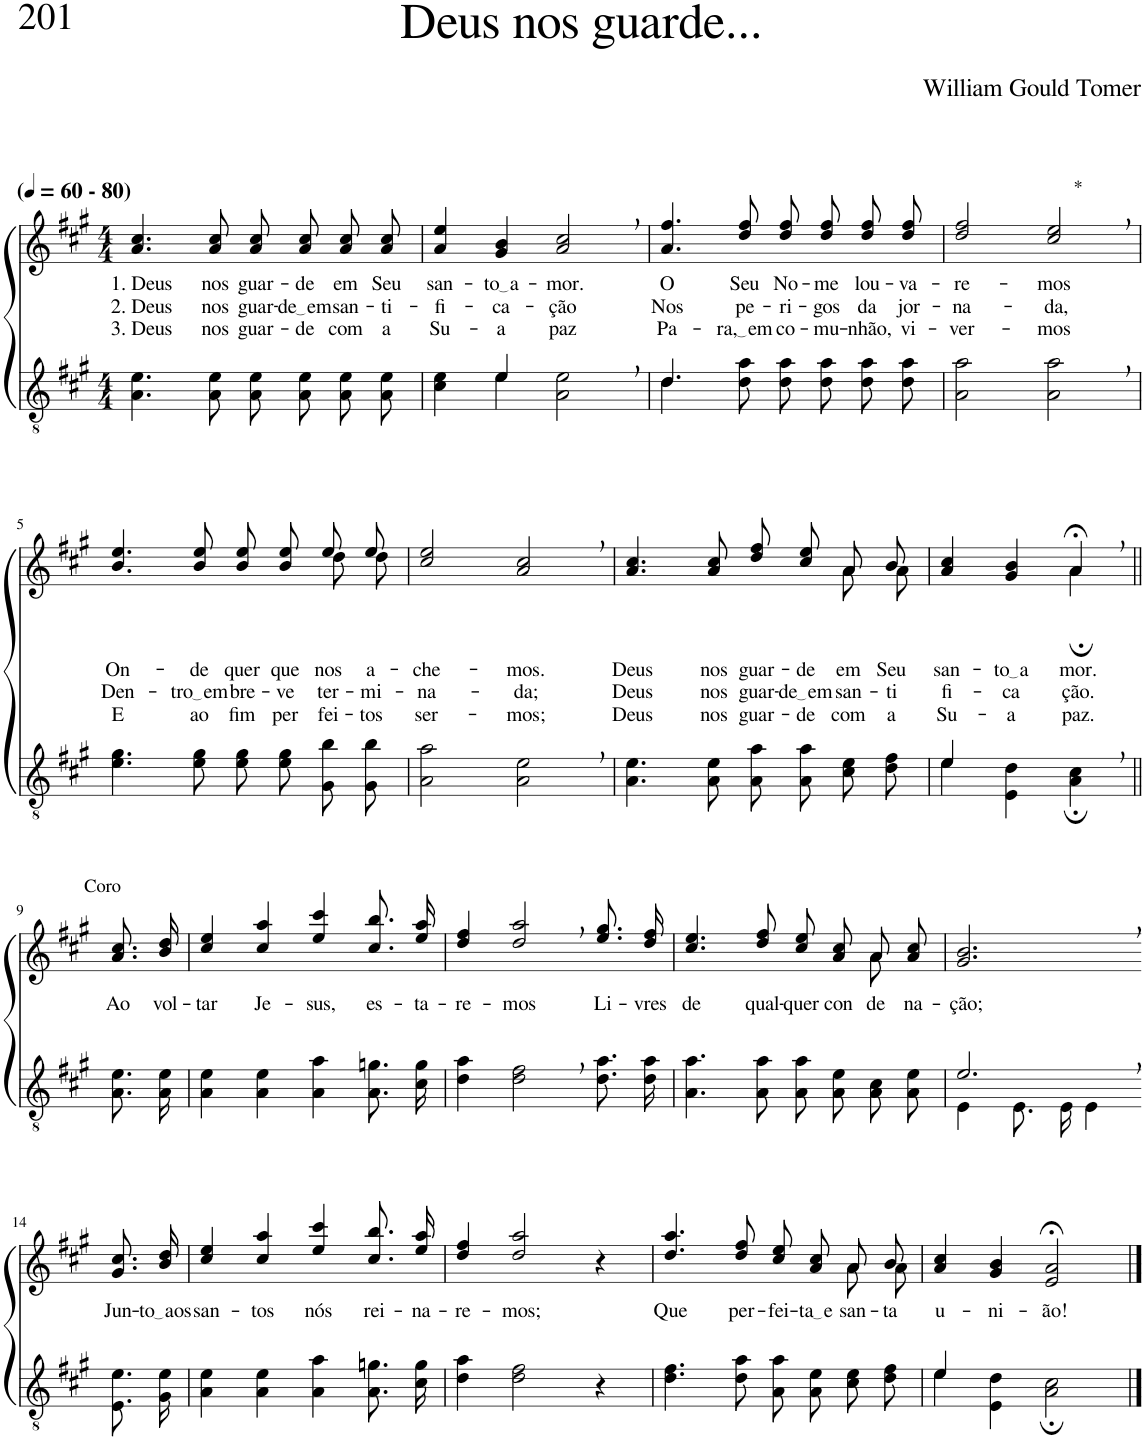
**kern	**kern	**text	**text	**text
*part2	*part1	*part1	*part1	*part1
*staff2	*staff1	*staff1	*staff1	*staff1
*I"Parte III e IV	*I"Parte I e II	*	*	*
*clefGv2	*clefG2	*	*	*
*Trd5c9	*Trd5c9	*	*	*
*k[f#c#g#]	*k[f#c#g#]	*	*	*
*M4/4	*M4/4	*	*	*
*MM60	*MM60	*	*	*
=1	=1	=1	=1	=1
!	!LO:TX:a:B:t=(	!	!	!
!	!LO:TX:a:B:t=- 80)	!	!	!
!	!	!LO:LY:b	!LO:LY:b	!LO:LY:b
4.A\ 4.e\	4.a/ 4.cc#/	1. Deus	2. Deus	3. Deus
!	!	!LO:LY:b	!LO:LY:b	!LO:LY:b
8A\ 8e\	8a/ 8cc#/	nos	nos	nos
!	!	!LO:LY:b	!LO:LY:b	!LO:LY:b
8A\ 8e\L	8a\ 8cc#\L	guar-	guar-	guar-
!	!	!LO:LY:b	!LO:LY:b	!LO:LY:b
8A\ 8e\J	8a\ 8cc#\J	-de	de em	-de
!	!	!LO:LY:b	!LO:LY:b	!LO:LY:b
8A\ 8e\L	8a\ 8cc#\L	em	san-	com
!	!	!LO:LY:b	!LO:LY:b	!LO:LY:b
8A\ 8e\J	8a\ 8cc#\J	Seu	-ti-	a
=2	=2	=2	=2	=2
*^	*	*	*	*
!	!	!	!LO:LY:b	!LO:LY:b	!LO:LY:b
4ryy	4c#\ 4e\	4a/ 4ee/	san-	-fi-	Su-
!	!	!	!LO:LY:b	!LO:LY:b	!LO:LY:b
4e/	4e\	4g#/ 4b/	to a	ca-	-a
!	!	!	!LO:LY:b	!LO:LY:b	!LO:LY:b
2ryy	2A\ 2e\	2a/, 2cc#/,	-mor.	-ção	paz
=3	=3	=3	=3	=3	=3
!	!	!	!LO:LY:b	!LO:LY:b	!LO:LY:b
4.d\	4.d/	4.a/ 4.ff#/	O	Nos	Pa-
!	!	!	!LO:LY:b	!LO:LY:b	!LO:LY:b
8d\ 8a\	2ryy	8dd/ 8ff#/	Seu	pe-	ra, em
!	!	!	!LO:LY:b	!LO:LY:b	!LO:LY:b
8d\ 8a\L	.	8dd\ 8ff#\L	No-	-ri-	co-
!	!	!	!LO:LY:b	!LO:LY:b	!LO:LY:b
8d\ 8a\J	.	8dd\ 8ff#\J	-me	-gos	-mu-
!	!	!	!LO:LY:b	!LO:LY:b	!LO:LY:b
8d\ 8a\L	.	8dd\ 8ff#\L	lou-	da	-nhão,
!	!	!	!LO:LY:b	!LO:LY:b	!LO:LY:b
8d\ 8a\J	8ryy	8dd\ 8ff#\J	-va-	jor-	vi-
=4	=4	=4	=4	=4	=4
!	!	!	!LO:LY:b	!LO:LY:b	!LO:LY:b
*v	*v	*	*	*	*
2A\ 2a\	2dd/ 2ff#/	-re-	-na-	-ver-
!	!LO:TX:a:t=*	!	!	!
!	!	!LO:LY:b	!LO:LY:b	!LO:LY:b
2A\, 2a\,	2cc#/, 2ee/,	-mos	-da,	-mos
!!LO:LB:g=z
=5	=5	=5	=5	=5
*	*^	*	*	*
!	!	!	!LO:LY:b	!LO:LY:b	!LO:LY:b
4.e\ 4.g#\	2.ryy	4.b/ 4.ee/	On-	Den-	E
!	!	!	!LO:LY:b	!LO:LY:b	!LO:LY:b
8e\ 8g#\	.	8b/ 8ee/	-de	tro em	ao
!	!	!	!LO:LY:b	!LO:LY:b	!LO:LY:b
8e\ 8g#\L	.	8b\ 8ee\L	quer	bre-	fim
!	!	!	!LO:LY:b	!LO:LY:b	!LO:LY:b
8e\ 8g#\J	.	8b\ 8ee\J	que	-ve	per-
!	!	!	!LO:LY:b	!LO:LY:b	!LO:LY:b
8G#\ 8b\L	8dd\L	8ee/L	nos	ter-	-fei-
!	!	!	!LO:LY:b	!LO:LY:b	!LO:LY:b
8G#\ 8b\J	8dd\J	8ee/J	a-	-mi-	-tos
=6	=6	=6	=6	=6	=6
!	!	!	!LO:LY:b	!LO:LY:b	!LO:LY:b
*	*v	*v	*	*	*
2A\ 2a\	2cc#/ 2ee/	-che-	-na-	ser-
!	!	!LO:LY:b	!LO:LY:b	!LO:LY:b
2A\, 2e\,	2a/, 2cc#/,	-mos.	-da;	-mos;
=7	=7	=7	=7	=7
!	!	!LO:LY:b	!LO:LY:b	!LO:LY:b
*	*^	*	*	*
4.A\ 4.e\	4.a/ 4.cc#/	2.ryy	Deus	Deus	Deus
!	!	!	!LO:LY:b	!LO:LY:b	!LO:LY:b
8A\ 8e\	8a/ 8cc#/	.	nos	nos	nos
!	!	!	!LO:LY:b	!LO:LY:b	!LO:LY:b
8A\ 8a\L	8dd\ 8ff#\L	.	guar-	guar-	guar-
!	!	!	!LO:LY:b	!LO:LY:b	!LO:LY:b
8A\ 8a\J	8cc#\ 8ee\J	.	-de	de em	-de
!	!	!	!LO:LY:b	!LO:LY:b	!LO:LY:b
8c#\ 8e\L	8a/L	8a\L	em	-san-	com
!	!	!	!LO:LY:b	!LO:LY:b	!LO:LY:b
8d\ 8f#\J	8b/J	8a\J	Seu	-ti-	a
=8	=8	=8	=8	=8	=8
*^	*	*	*	*	*
!	!	!	!	!LO:LY:b	!LO:LY:b	!LO:LY:b
4e/	4e\	4a/ 4cc#/	2ryy	san-	-fi-	Su-
!	!	!	!	!LO:LY:b	!LO:LY:b	!LO:LY:b
2ryy	4E\ 4d\	4g#/ 4b/	.	to a	-ca-	-a
!	!	!	!	!LO:LY:b	!LO:LY:b	!LO:LY:b
.	4A\; 4c#\;	4a;<,/	4a;\	mor.	-ção.	paz.
!!LO:LB:g=z
=9||	=9||	=9||	=9||	=9||	=9||	=9||
!	!	!LO:TX:a:t=Coro	!	!	!	!
!	!	!	!	!LO:LY:b	!	!
*v	*v	*	*	*	*	*
*	*v	*v	*	*	*
8.A\ 8.e\L	8.a\ 8.cc#\L	Ao	.	.
!	!	!LO:LY:b	!	!
16A\ 16e\Jk	16b\ 16dd\Jk	vol-	.	.
=10	=10	=10	=10	=10
!	!	!LO:LY:b	!	!
4A\ 4e\	4cc#/ 4ee/	-tar	.	.
!	!	!LO:LY:b	!	!
4A\ 4e\	4cc#/ 4aa/	Je-	.	.
!	!	!LO:LY:b	!	!
4A\ 4a\	4ee/ 4ccc#/	-sus,	.	.
!	!	!LO:LY:b	!	!
8.A\ 8.gn\L	8.cc#\ 8.bb\L	es-	.	.
!	!	!LO:LY:b	!	!
16c#\ 16g\Jk	16ee\ 16aa\Jk	-ta-	.	.
=11	=11	=11	=11	=11
!	!	!LO:LY:b	!	!
4d\ 4a\	4dd/ 4ff#/	-re-	.	.
!	!	!LO:LY:b	!	!
2d\, 2f#\,	2dd/, 2aa/,	-mos	.	.
!	!	!LO:LY:b	!	!
8.d\ 8.a\L	8.ee\ 8.gg#\L	Li-	.	.
!	!	!LO:LY:b	!	!
16d\ 16a\Jk	16dd\ 16ff#\Jk	-vres	.	.
=12	=12	=12	=12	=12
!	!	!LO:LY:b	!	!
*	*^	*	*	*
4.A\ 4.a\	4.cc#/ 4.ee/	2.ryy	de	.	.
!	!	!	!LO:LY:b	!	!
8A\ 8a\	8dd/ 8ff#/	.	qual-	.	.
!	!	!	!LO:LY:b	!	!
8A\ 8a\L	8cc#\ 8ee\L	.	-quer	.	.
!	!	!	!LO:LY:b	!	!
8A\ 8e\J	8a\ 8cc#\J	.	con-	.	.
!	!	!	!LO:LY:b	!	!
8A\ 8c#\L	8a\L	8a\	-de-	.	.
!	!	!	!LO:LY:b	!	!
8A\ 8e\J	8a\ 8cc#\J	8ryy	-na-	.	.
=13	=13	=13	=13	=13	=13
*^	*	*	*	*	*
!	!	!	!	!LO:LY:b	!	!
*	*	*v	*v	*	*	*
2.e,/	4E\	2.g#/, 2.b/,	-ção;	.	.
.	8.E\L	.	.	.	.
.	16E\Jk	.	.	.	.
.	4E\	.	.	.	.
!!LO:LB:g=z
=14-	=14-	=14-	=14-	=14-	=14-
!	!	!	!LO:LY:b	!	!
*v	*v	*	*	*	*
8.E/ 8.e/L	8.g#\ 8.cc#\L	Jun-	.	.
!	!	!LO:LY:b	!	!
16G#/ 16e/Jk	16b\ 16dd\Jk	to aos	.	.
=15	=15	=15	=15	=15
!	!	!LO:LY:b	!	!
4A\ 4e\	4cc#/ 4ee/	san-	.	.
!	!	!LO:LY:b	!	!
4A\ 4e\	4cc#/ 4aa/	-tos	.	.
!	!	!LO:LY:b	!	!
4A\ 4a\	4ee/ 4ccc#/	nós	.	.
!	!	!LO:LY:b	!	!
8.A\ 8.gn\L	8.cc#\ 8.bb\L	rei-	.	.
!	!	!LO:LY:b	!	!
16c#\ 16g\Jk	16ee\ 16aa\Jk	-na-	.	.
=16	=16	=16	=16	=16
!	!	!LO:LY:b	!	!
4d\ 4a\	4dd/ 4ff#/	-re-	.	.
!	!	!LO:LY:b	!	!
2d\ 2f#\	2dd/ 2aa/	-mos;	.	.
4r	4r	.	.	.
=17	=17	=17	=17	=17
!	!	!LO:LY:b	!	!
*	*^	*	*	*
4.d\ 4.f#\	4.dd/ 4.aa/	2.ryy	Que	.	.
!	!	!	!LO:LY:b	!	!
8d\ 8a\	8dd/ 8ff#/	.	per-	.	.
!	!	!	!LO:LY:b	!	!
8A\ 8a\L	8cc#\ 8ee\L	.	-fei-	.	.
!	!	!	!LO:LY:b	!	!
8A\ 8e\J	8a\ 8cc#\J	.	ta e	.	.
!	!	!	!LO:LY:b	!	!
8c#\ 8e\L	8a/L	8a\L	san-	.	.
!	!	!	!LO:LY:b	!	!
8d\ 8f#\J	8b/J	8a\J	-ta	.	.
=18	=18	=18	=18	=18	=18
*^	*	*	*	*	*
!	!	!	!	!LO:LY:b	!	!
*	*	*v	*v	*	*	*
4e/	4e\	4a/ 4cc#/	u-	.	.
!	!	!	!LO:LY:b	!	!
2.ryy	4E\ 4d\	4g#/ 4b/	-ni-	.	.
!	!	!	!LO:LY:b	!	!
.	2A\; 2c#\;	2e/;< 2a/;<	-ão!	.	.
*v	*v	*	*	*	*
==	==	==	==	==
*-	*-	*-	*-	*-
